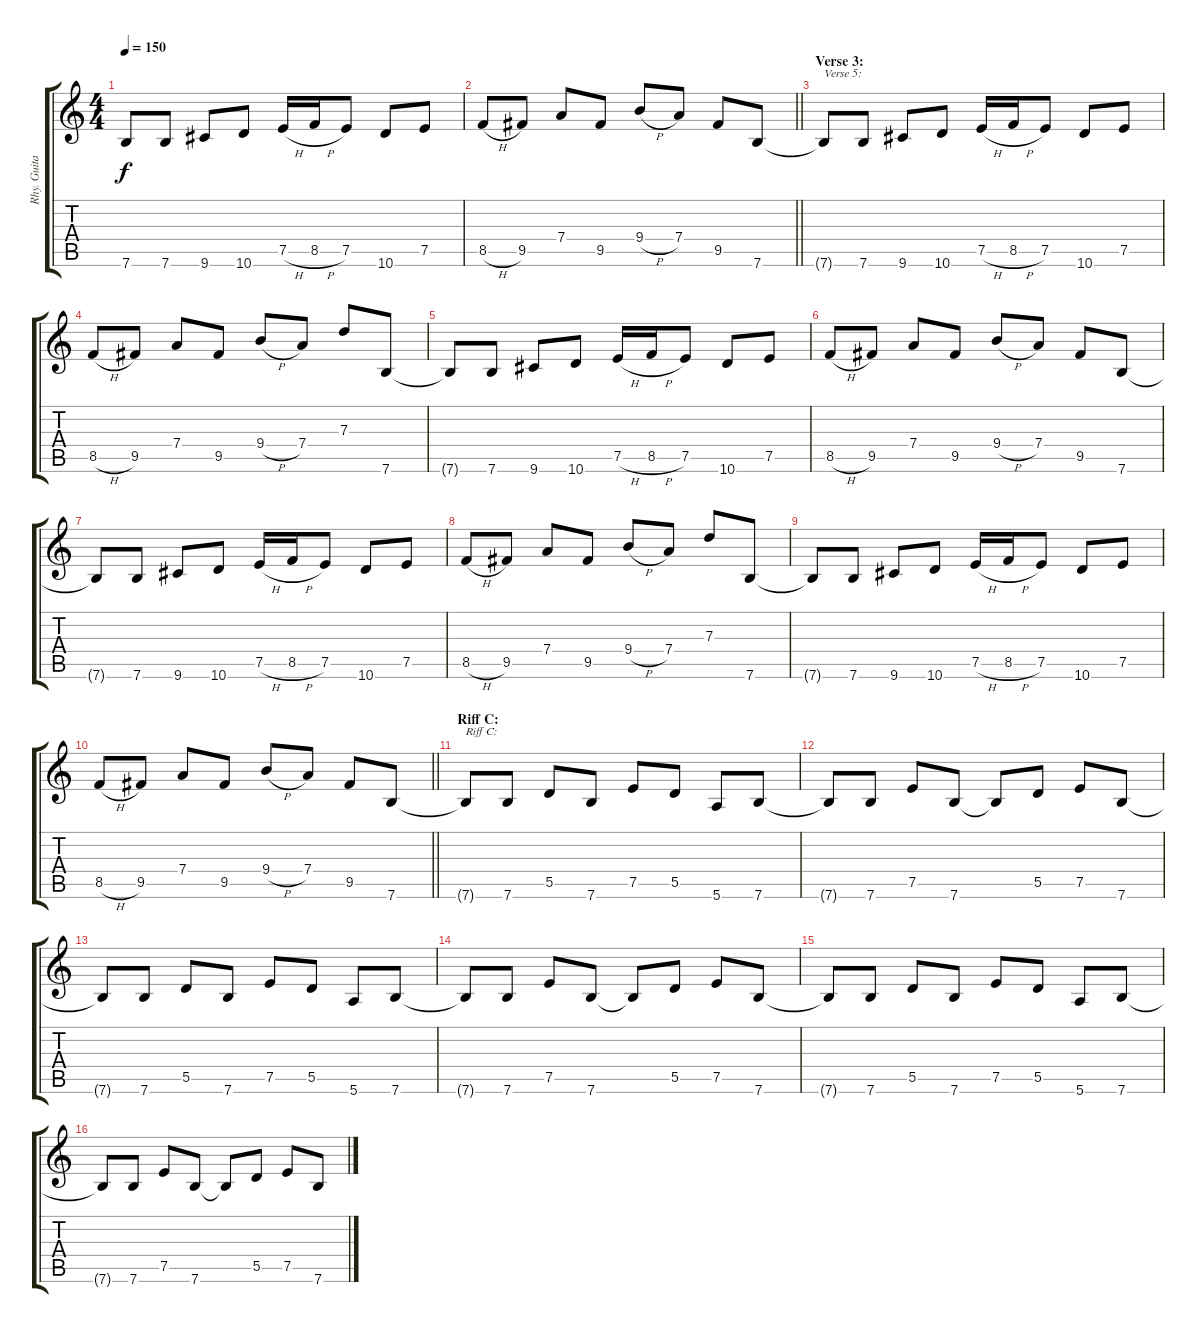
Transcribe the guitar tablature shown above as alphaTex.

\track ("Rhy. Guitar 2" "Rhy. Guita") {instrument acousticguitarsteel}
\staff {score tabs}
\tuning (E4 B3 G3 D3 A2 E2) {hide}
\ts (4 4)
\tempo 150
\clef g2
\ks c
7.6{t}.8{dy f} 7.6.8 9.6.8 10.6.8 7.5{h}.16 8.5{h}.16 7.5.8 10.6.8 7.5.8 |
\barLineRight lightlight
8.5{h}.8 9.5.8 7.4.8 9.5.8 9.4{h}.8 7.4.8 9.5.8 7.6.8 |
\section ("" "Verse 3:")
7.6{t}.8{txt "Verse 5:"} 7.6.8 9.6.8 10.6.8 7.5{h}.16 8.5{h}.16 7.5.8 10.6.8 7.5.8 |
8.5{h}.8 9.5.8 7.4.8 9.5.8 9.4{h}.8 7.4.8 7.3.8 7.6.8 |
7.6{t}.8 7.6.8 9.6.8 10.6.8 7.5{h}.16 8.5{h}.16 7.5.8 10.6.8 7.5.8 |
8.5{h}.8 9.5.8 7.4.8 9.5.8 9.4{h}.8 7.4.8 9.5.8 7.6.8 |
7.6{t}.8 7.6.8 9.6.8 10.6.8 7.5{h}.16 8.5{h}.16 7.5.8 10.6.8 7.5.8 |
8.5{h}.8 9.5.8 7.4.8 9.5.8 9.4{h}.8 7.4.8 7.3.8 7.6.8 |
7.6{t}.8 7.6.8 9.6.8 10.6.8 7.5{h}.16 8.5{h}.16 7.5.8 10.6.8 7.5.8 |
\barLineRight lightlight
8.5{h}.8 9.5.8 7.4.8 9.5.8 9.4{h}.8 7.4.8 9.5.8 7.6.8 |
\section ("" "Riff C:")
7.6{t}.8{txt "Riff C:"} 7.6.8 5.5.8 7.6.8 7.5.8 5.5.8 5.6.8 7.6.8 |
7.6{t}.8 7.6.8 7.5.8 7.6.8 7.6{t}.8 5.5.8 7.5.8 7.6.8 |
7.6{t}.8 7.6.8 5.5.8 7.6.8 7.5.8 5.5.8 5.6.8 7.6.8 |
7.6{t}.8 7.6.8 7.5.8 7.6.8 7.6{t}.8 5.5.8 7.5.8 7.6.8 |
7.6{t}.8 7.6.8 5.5.8 7.6.8 7.5.8 5.5.8 5.6.8 7.6.8 |
7.6{t}.8 7.6.8 7.5.8 7.6.8 7.6{t}.8 5.5.8 7.5.8 7.6.8
